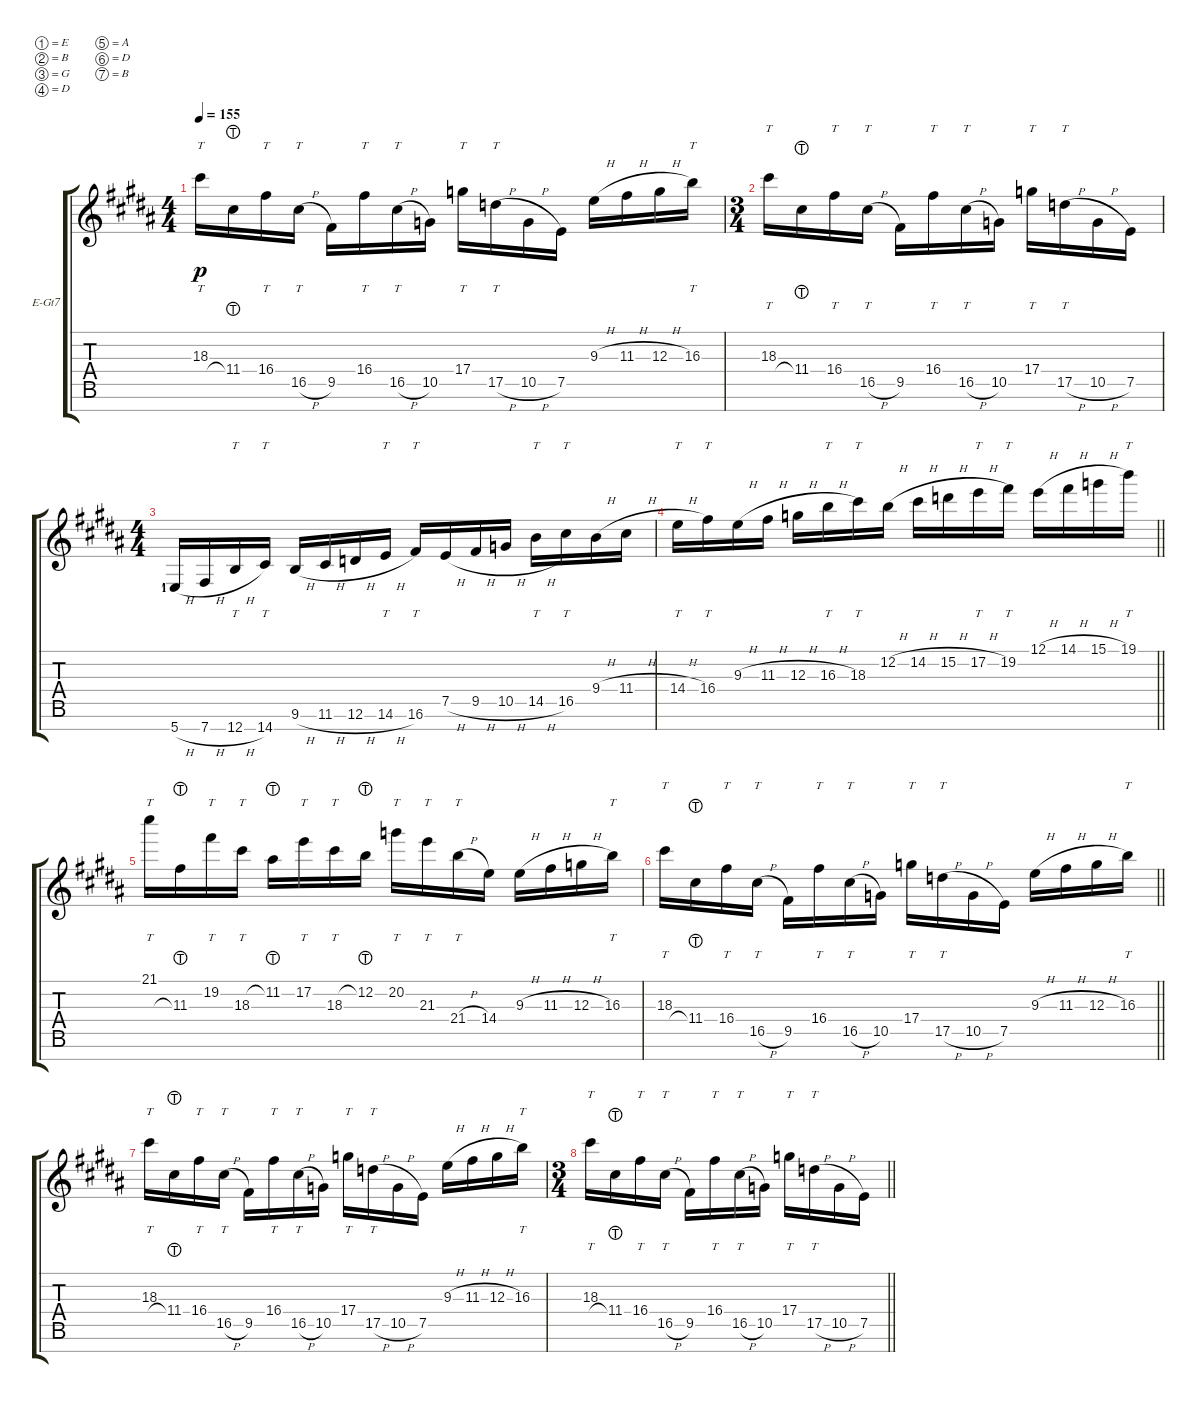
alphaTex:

\bracketExtendMode groupsimilarinstruments
\firstSystemTrackNameOrientation horizontal
\otherSystemsTrackNameOrientation horizontal
\track ("Tosin Abasi - Lead" "E-Gt7") {instrument distortionguitar}
\staff {score tabs}
\tuning (E4 B3 G3 D3 A2 D2 B1)
\ts (4 4)
\tempo 155
\clef g2
\ks b
18.3.16{tt dy p} 11.4{lht}.16 16.4.16{tt} 16.5{h}.16{tt} 9.5.16 16.4.16{tt} 16.5{h}.16{tt} 10.5.16 17.4.16{tt} 17.5{h}.16{tt} 10.5{h}.16 7.5.16 9.3{h}.16 11.3{h}.16 12.3{h}.16 16.3.16{tt} |
\ts (3 4)
\beaming (8 2 2 2)
18.3.16{tt} 11.4{lht}.16 16.4.16{tt} 16.5{h}.16{tt} 9.5.16 16.4.16{tt} 16.5{h}.16{tt} 10.5.16 17.4.16{tt} 17.5{h}.16{tt} 10.5{h}.16 7.5.16 |
\ts (4 4)
\beaming (8 2 2 2 2)
5.7{h lf 2}.16 7.7{h}.16 12.7{h}.16{tt} 14.7.16{tt} 9.6{h}.16 11.6{h}.16 12.6{h}.16 14.6{h}.16{tt} 16.6.16{tt} 7.5{h}.16 9.5{h}.16 10.5{h}.16 14.5{h}.16{tt} 16.5.16{tt} 9.4{h}.16 11.4{h}.16 |
\barLineRight lightlight
14.4{h}.16{tt} 16.4.16{tt} 9.3{h}.16 11.3{h}.16 12.3{h}.16 16.3{h}.16{tt} 18.3.16{tt} 12.2{h}.16 14.2{h}.16 15.2{h}.16 17.2{h}.16{tt} 19.2.16{tt} 12.1{h}.16 14.1{h}.16 15.1{h}.16 19.1.16{tt} |
21.1.16{tt} 11.3{lht}.16 19.2.16{tt} 18.3.16{tt} 11.2{lht}.16 17.2.16{tt} 18.3.16{tt} 12.2{lht}.16 20.2.16{tt} 21.3.16{tt} 21.4{h}.16{tt} 14.4.16 9.3{h}.16 11.3{h}.16 12.3{h}.16 16.3.16{tt} |
\barLineRight lightlight
18.3.16{tt} 11.4{lht}.16 16.4.16{tt} 16.5{h}.16{tt} 9.5.16 16.4.16{tt} 16.5{h}.16{tt} 10.5.16 17.4.16{tt} 17.5{h}.16{tt} 10.5{h}.16 7.5.16 9.3{h}.16 11.3{h}.16 12.3{h}.16 16.3.16{tt} |
18.3.16{tt} 11.4{lht}.16 16.4.16{tt} 16.5{h}.16{tt} 9.5.16 16.4.16{tt} 16.5{h}.16{tt} 10.5.16 17.4.16{tt} 17.5{h}.16{tt} 10.5{h}.16 7.5.16 9.3{h}.16 11.3{h}.16 12.3{h}.16 16.3.16{tt} |
\ts (3 4)
\beaming (8 2 2 2)
\barLineRight lightlight
18.3.16{tt} 11.4{lht}.16 16.4.16{tt} 16.5{h}.16{tt} 9.5.16 16.4.16{tt} 16.5{h}.16{tt} 10.5.16 17.4.16{tt} 17.5{h}.16{tt} 10.5{h}.16 7.5.16
